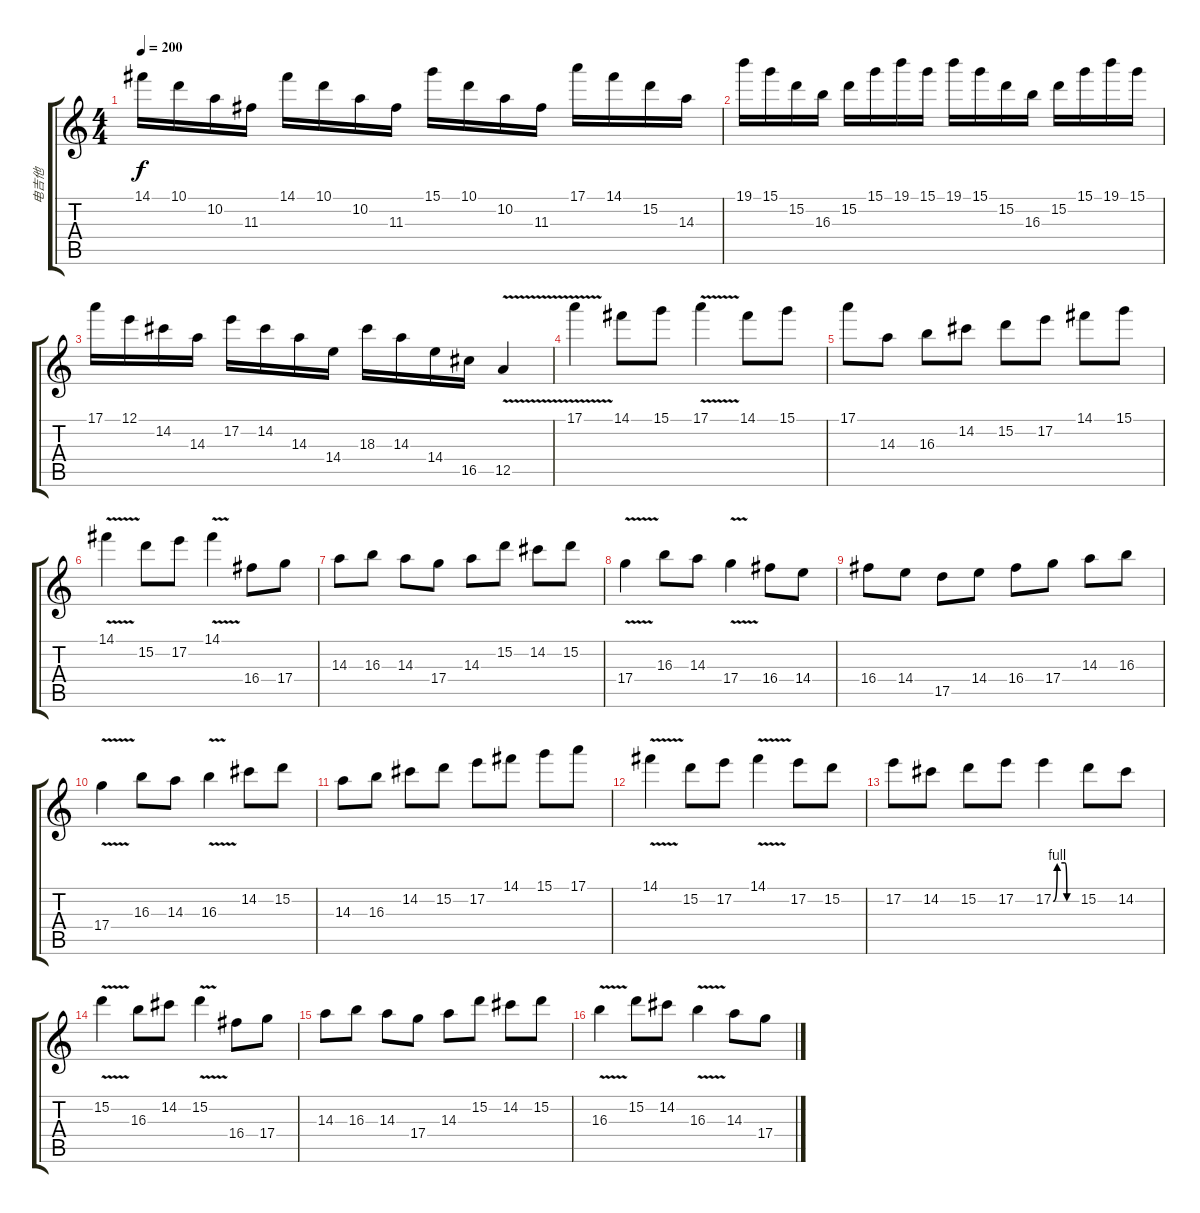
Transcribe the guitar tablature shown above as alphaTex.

\track ("电吉他" "电吉他") {instrument distortionguitar}
\staff {score tabs}
\tuning (E4 B3 G3 D3 A2 E2) {hide}
\ts (4 4)
\tempo 200
\clef g2
\ks c
14.1.16{dy f} 10.1.16 10.2.16 11.3.16 14.1.16 10.1.16 10.2.16 11.3.16 15.1.16 10.1.16 10.2.16 11.3.16 17.1.16 14.1.16 15.2.16 14.3.16 |
19.1.16 15.1.16 15.2.16 16.3.16 15.2.16 15.1.16 19.1.16 15.1.16 19.1.16 15.1.16 15.2.16 16.3.16 15.2.16 15.1.16 19.1.16 15.1.16 |
17.1.16 12.1.16 14.2.16 14.3.16 17.2.16 14.2.16 14.3.16 14.4.16 18.3.16 14.3.16 14.4.16 16.5.16 12.5{v}.4 |
17.1{v}.4 14.1.8 15.1.8 17.1{v}.4 14.1.8 15.1.8 |
17.1.8 14.3.8 16.3.8 14.2.8 15.2.8 17.2.8 14.1.8 15.1.8 |
14.1{v}.4 15.2.8 17.2.8 14.1{v}.4 16.4.8 17.4.8 |
14.3.8 16.3.8 14.3.8 17.4.8 14.3.8 15.2.8 14.2.8 15.2.8 |
17.4{v}.4 16.3.8 14.3.8 17.4{v}.4 16.4.8 14.4.8 |
16.4.8 14.4.8 17.5.8 14.4.8 16.4.8 17.4.8 14.3.8 16.3.8 |
17.4{v}.4 16.3.8 14.3.8 16.3{v}.4 14.2.8 15.2.8 |
14.3.8 16.3.8 14.2.8 15.2.8 17.2.8 14.1.8 15.1.8 17.1.8 |
14.1{v}.4 15.2.8 17.2.8 14.1{v}.4 17.2.8 15.2.8 |
17.2.8 14.2.8 15.2.8 17.2.8 17.2{be (custom 0 0 10 4 30 4 35 0 60 0)}.4 15.2.8 14.2.8 |
15.2{v}.4 16.3.8 14.2.8 15.2{v}.4 16.4.8 17.4.8 |
14.3.8 16.3.8 14.3.8 17.4.8 14.3.8 15.2.8 14.2.8 15.2.8 |
16.3{v}.4 15.2.8 14.2.8 16.3{v}.4 14.3.8 17.4.8
